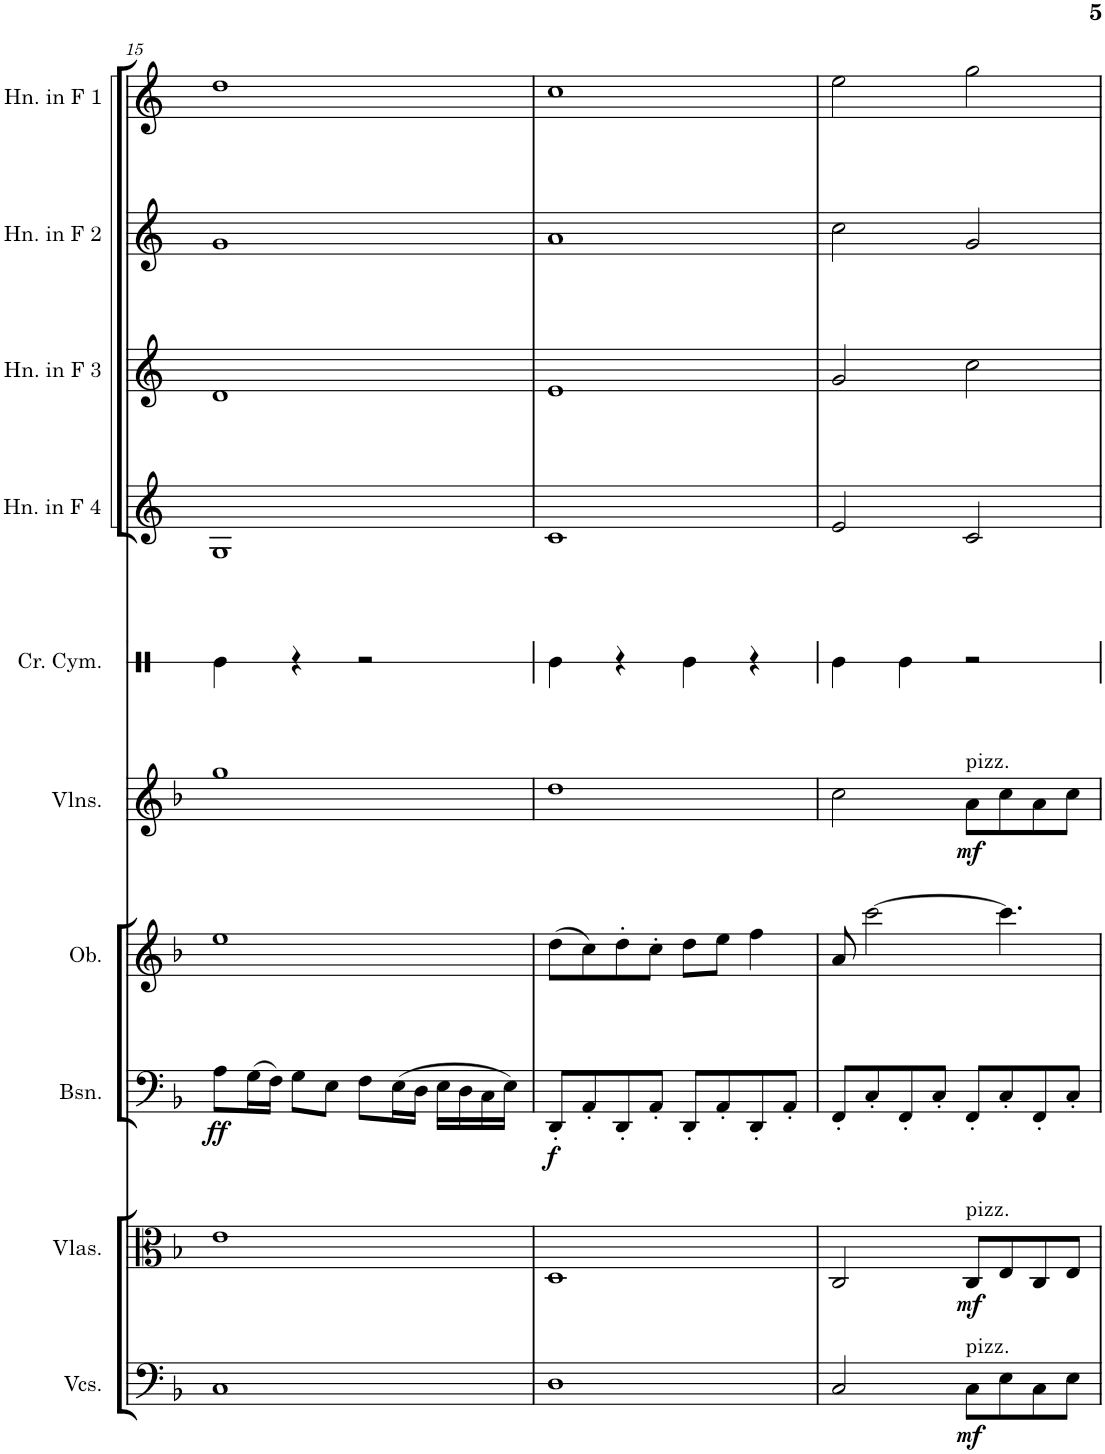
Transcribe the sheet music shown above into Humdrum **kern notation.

**kern	**dynam	**kern	**dynam	**kern	**dynam	**kern	**kern	**dynam	**kern	**kern	**kern	**kern	**kern
*part10	*part10	*part9	*part9	*part8	*part8	*part7	*part6	*part6	*part5	*part4	*part3	*part2	*part1
*staff10	*staff10	*staff9	*staff9	*staff8	*staff8	*staff7	*staff6	*staff6	*staff5	*staff4	*staff3	*staff2	*staff1
*I"Violoncellos	*	*I"Violas	*	*I"Bassoon	*	*I"Oboe	*I"Violins	*	*I"Crash Cymbal	*I"Horn in F 4	*I"Horn in F 3	*I"Horn in F 2	*I"Horn in F 1
*I'Vcs.	*	*I'Vlas.	*	*I'Bsn.	*	*I'Ob.	*I'Vlns.	*	*I'Cr. Cym.	*I'Hn. in F 4	*I'Hn. in F 3	*I'Hn. in F 2	*I'Hn. in F 1
!!LO:PB:g=z
*clefF4	*	*clefC3	*	*clefF4	*	*clefG2	*clefG2	*	*clefX	*clefG2	*clefG2	*clefG2	*clefG2
*	*	*	*	*	*	*	*	*	*	*Trd4c7	*Trd4c7	*Trd4c7	*Trd4c7
*k[b-]	*	*k[b-]	*	*k[b-]	*	*k[b-]	*k[b-]	*	*k[]	*k[]	*k[]	*k[]	*k[]
*M4/4	*	*M4/4	*	*M4/4	*	*M4/4	*M4/4	*	*M4/4	*M4/4	*M4/4	*M4/4	*M4/4
=15	=15	=15	=15	=15	=15	=15	=15	=15	=15	=15	=15	=15	=15
!	!	!	!	!	!LO:DY:b	!	!	!	!	!	!	!	!
1C	.	1e	.	8A\L	ff	1ee	1gg	.	4Re\	1G	1d	1g	1dd
.	.	.	.	(16G\L	.	.	.	.	.	.	.	.	.
.	.	.	.	16F\JJ)	.	.	.	.	.	.	.	.	.
.	.	.	.	8G\L	.	.	.	.	4r	.	.	.	.
.	.	.	.	8E\J	.	.	.	.	.	.	.	.	.
.	.	.	.	8F\L	.	.	.	.	2r	.	.	.	.
.	.	.	.	(16E\L	.	.	.	.	.	.	.	.	.
.	.	.	.	16D\JJ	.	.	.	.	.	.	.	.	.
.	.	.	.	16E\LL	.	.	.	.	.	.	.	.	.
.	.	.	.	16D\	.	.	.	.	.	.	.	.	.
.	.	.	.	16C\	.	.	.	.	.	.	.	.	.
.	.	.	.	16E\JJ)	.	.	.	.	.	.	.	.	.
=16	=16	=16	=16	=16	=16	=16	=16	=16	=16	=16	=16	=16	=16
!	!	!	!	!	!LO:DY:b	!	!	!	!	!	!	!	!
1D	.	1D	.	8DD'/L	f	(8dd\L	1dd	.	4Re\	1c	1e	1a	1cc
.	.	.	.	8AA'/	.	8cc\)	.	.	.	.	.	.	.
.	.	.	.	8DD'/	.	8dd'\	.	.	4r	.	.	.	.
.	.	.	.	8AA'/J	.	8cc'\J	.	.	.	.	.	.	.
.	.	.	.	8DD'/L	.	8dd\L	.	.	4Re\	.	.	.	.
.	.	.	.	8AA'/	.	8ee\J	.	.	.	.	.	.	.
.	.	.	.	8DD'/	.	4ff\	.	.	4r	.	.	.	.
.	.	.	.	8AA'/J	.	.	.	.	.	.	.	.	.
=17	=17	=17	=17	=17	=17	=17	=17	=17	=17	=17	=17	=17	=17
2C/	.	2C/	.	8FF'/L	.	8a/	2cc\	.	4Re\	2e/	2g/	2cc\	2ee\
.	.	.	.	8C'/	.	[2ccc\	.	.	.	.	.	.	.
.	.	.	.	8FF'/	.	.	.	.	4Re\	.	.	.	.
.	.	.	.	8C'/J	.	.	.	.	.	.	.	.	.
!	!	!	!	!	!	!	!LO:TX:a:t=pizz.	!	!	!	!	!	!
!	!	!LO:TX:a:t=pizz.	!	!	!	!	!	!	!	!	!	!	!
!LO:TX:a:t=pizz.	!	!	!	!	!	!	!	!	!	!	!	!	!
!	!LO:DY:b	!	!LO:DY:b	!	!	!	!	!LO:DY:b	!	!	!	!	!
8C\L	mf	8C/L	mf	8FF'/L	.	.	8a\L	mf	2r	2c/	2cc\	2g/	2gg\
8E\	.	8E/	.	8C'/	.	4.ccc\]	8cc\	.	.	.	.	.	.
8C\	.	8C/	.	8FF'/	.	.	8a\	.	.	.	.	.	.
8E\J	.	8E/J	.	8C'/J	.	.	8cc\J	.	.	.	.	.	.
=	=	=	=	=	=	=	=	=	=	=	=	=	=
*-	*-	*-	*-	*-	*-	*-	*-	*-	*-	*-	*-	*-	*-
